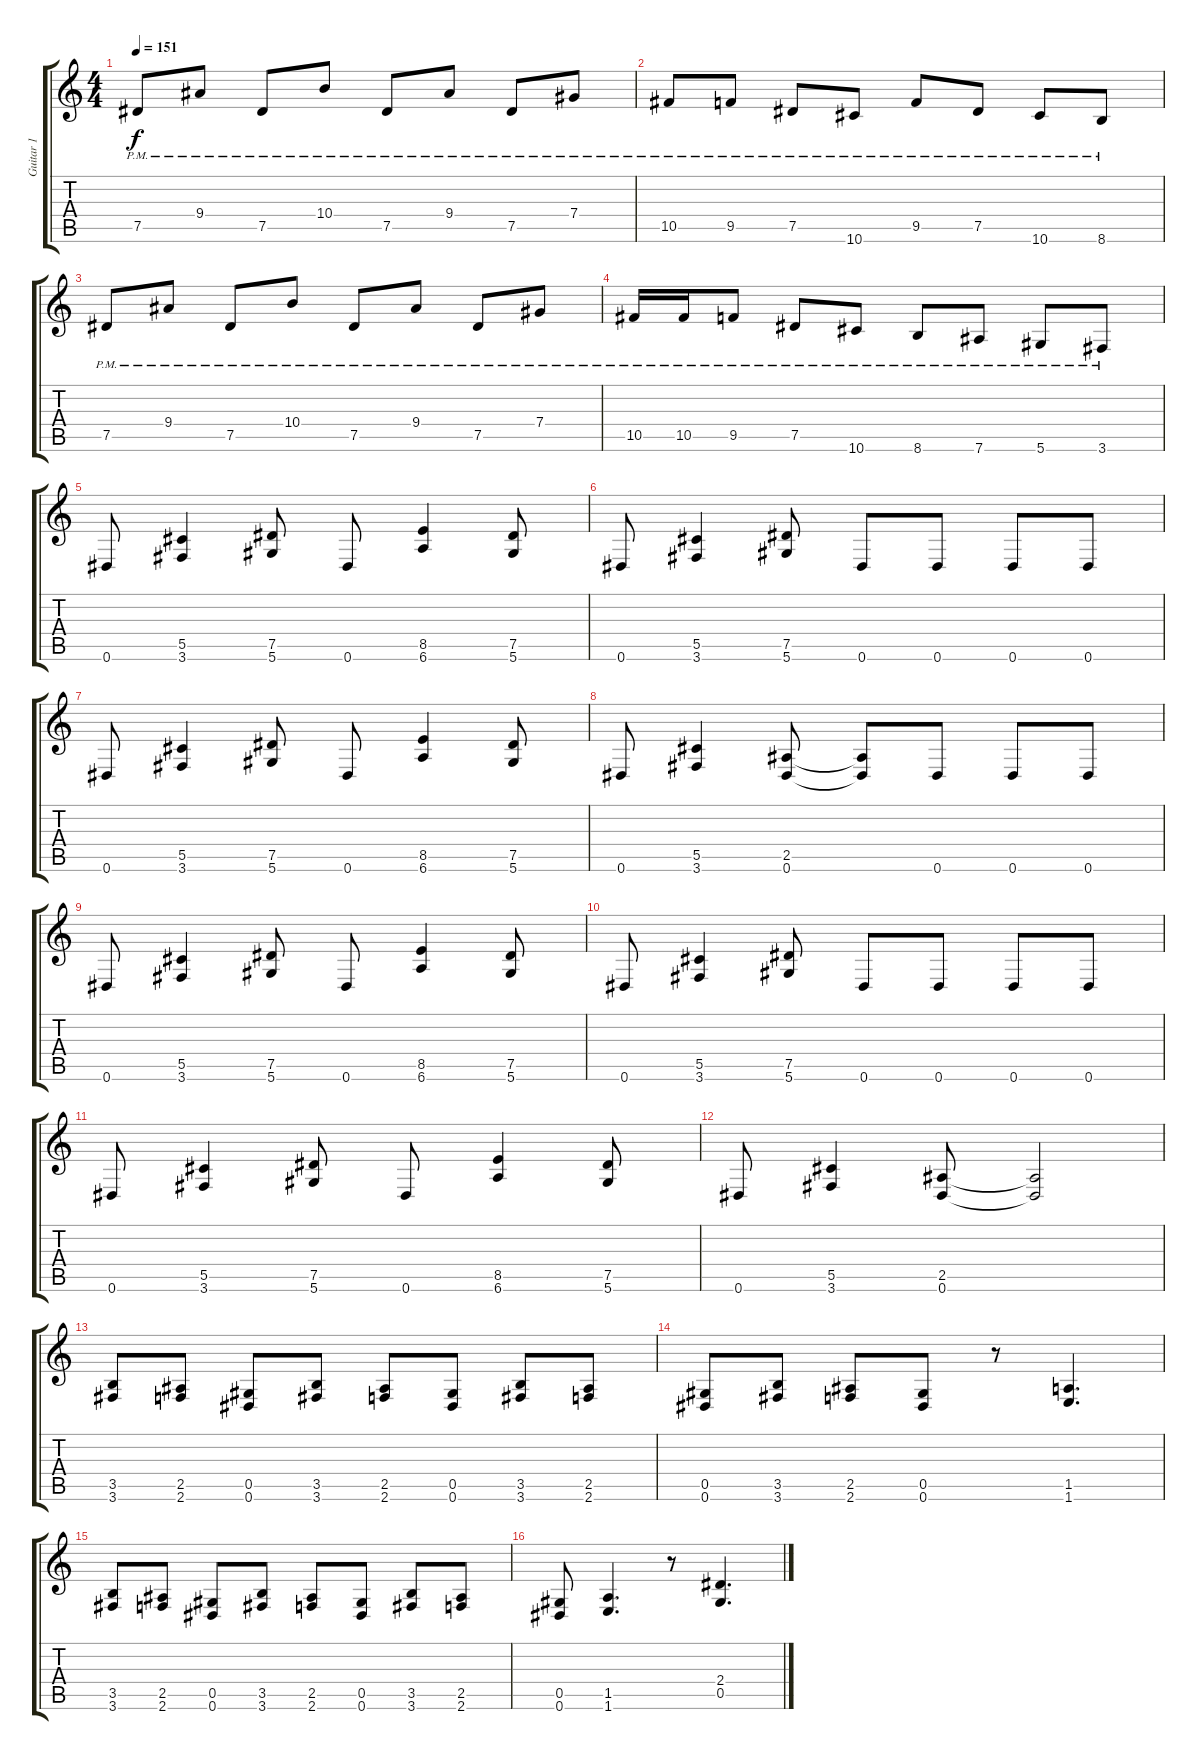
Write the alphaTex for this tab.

\track ("Guitar 1" "Guitar 1") {instrument distortionguitar}
\staff {score tabs}
\tuning (Eb4 Bb3 Gb3 Db3 Ab2 Eb2) {hide}
\ts (4 4)
\tempo 151
\clef g2
\ks c
7.5{pm}.8{dy f} 9.4{pm}.8 7.5{pm}.8 10.4{pm}.8 7.5{pm}.8 9.4{pm}.8 7.5{pm}.8 7.4{pm}.8 |
10.5{pm}.8 9.5{pm}.8 7.5{pm}.8 10.6{pm}.8 9.5{pm}.8 7.5{pm}.8 10.6{pm}.8 8.6{pm}.8 |
7.5{pm}.8 9.4{pm}.8 7.5{pm}.8 10.4{pm}.8 7.5{pm}.8 9.4{pm}.8 7.5{pm}.8 7.4{pm}.8 |
10.5{pm}.16 10.5{pm}.16 9.5{pm}.8 7.5{pm}.8 10.6{pm}.8 8.6{pm}.8 7.6{pm}.8 5.6{pm}.8 3.6{pm}.8 |
0.6.8 (5.5 3.6).4 (7.5 5.6).8 0.6.8 (8.5 6.6).4 (7.5 5.6).8 |
0.6.8 (5.5 3.6).4 (7.5 5.6).8 0.6.8 0.6.8 0.6.8 0.6.8 |
0.6.8 (5.5 3.6).4 (7.5 5.6).8 0.6.8 (8.5 6.6).4 (7.5 5.6).8 |
0.6.8 (5.5 3.6).4 (2.5 0.6).8 (2.5{t} 0.6{t}).8 0.6.8 0.6.8 0.6.8 |
0.6.8 (5.5 3.6).4 (7.5 5.6).8 0.6.8 (8.5 6.6).4 (7.5 5.6).8 |
0.6.8 (5.5 3.6).4 (7.5 5.6).8 0.6.8 0.6.8 0.6.8 0.6.8 |
0.6.8 (5.5 3.6).4 (7.5 5.6).8 0.6.8 (8.5 6.6).4 (7.5 5.6).8 |
0.6.8 (5.5 3.6).4 (2.5 0.6).8 (2.5{t} 0.6{t}).2 |
(3.5 3.6).8 (2.5 2.6).8 (0.5 0.6).8 (3.5 3.6).8 (2.5 2.6).8 (0.5 0.6).8 (3.5 3.6).8 (2.5 2.6).8 |
(0.5 0.6).8 (3.5 3.6).8 (2.5 2.6).8 (0.5 0.6).8 r.8 (1.5 1.6).4{d} |
(3.5 3.6).8 (2.5 2.6).8 (0.5 0.6).8 (3.5 3.6).8 (2.5 2.6).8 (0.5 0.6).8 (3.5 3.6).8 (2.5 2.6).8 |
(0.5 0.6).8 (1.5 1.6).4{d} r.8 (2.4 0.5).4{d}
